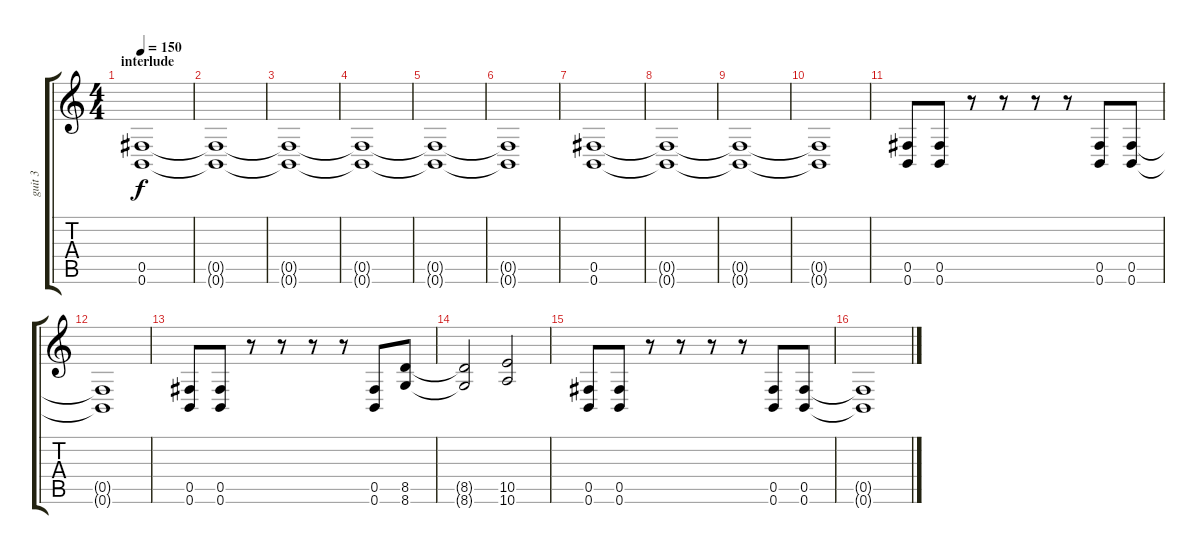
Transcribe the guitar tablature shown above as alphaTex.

\track ("guit 3" "guit 3") {instrument distortionguitar}
\staff {score tabs}
\tuning (Db4 Ab3 E3 B2 Gb2 B1) {hide}
\ts (4 4)
\section ("" "interlude")
\tempo 150
\clef g2
\ks c
(0.5 0.6).1{dy f} |
(0.5{t} 0.6{t}).1 |
(0.5{t} 0.6{t}).1 |
(0.5{t} 0.6{t}).1 |
(0.5{t} 0.6{t}).1 |
(0.5{t} 0.6{t}).1 |
(0.5 0.6).1 |
(0.5{t} 0.6{t}).1 |
(0.5{t} 0.6{t}).1 |
(0.5{t} 0.6{t}).1 |
(0.5 0.6).8 (0.5 0.6).8 r.8 r.8 r.8 r.8 (0.5 0.6).8 (0.5 0.6).8 |
(0.5{t} 0.6{t}).1 |
(0.5 0.6).8 (0.5 0.6).8 r.8 r.8 r.8 r.8 (0.5 0.6).8 (8.5 8.6).8 |
(8.5{t} 8.6{t}).2 (10.5 10.6).2 |
(0.5 0.6).8 (0.5 0.6).8 r.8 r.8 r.8 r.8 (0.5 0.6).8 (0.5 0.6).8 |
(0.5{t} 0.6{t}).1
